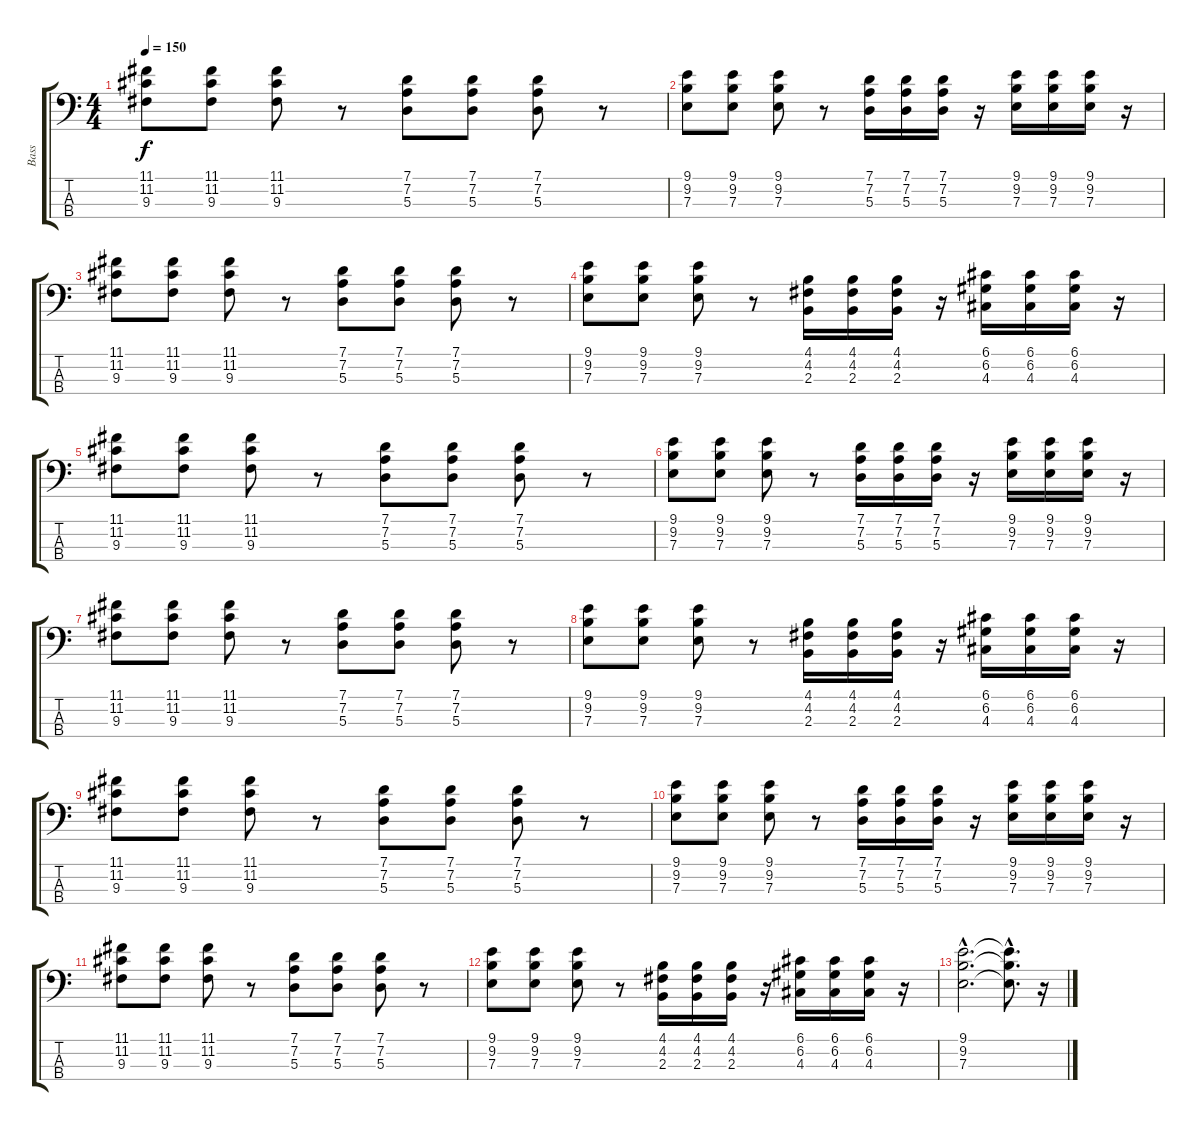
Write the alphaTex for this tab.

\track ("Bass" "Bass") {instrument electricbassfinger}
\staff {score tabs}
\tuning (G2 D2 A1 E1) {hide}
\ts (4 4)
\tempo 150
\clef f4
\ks c
(11.1 11.2 9.3).8{dy f} (11.1 11.2 9.3).8 (11.1 11.2 9.3).8 r.8 (7.1 7.2 5.3).8 (7.1 7.2 5.3).8 (7.1 7.2 5.3).8 r.8 |
(9.1 9.2 7.3).8 (9.1 9.2 7.3).8 (9.1 9.2 7.3).8 r.8 (7.1 7.2 5.3).16 (7.1 7.2 5.3).16 (7.1 7.2 5.3).16 r.16 (9.1 9.2 7.3).16 (9.1 9.2 7.3).16 (9.1 9.2 7.3).16 r.16 |
(11.1 11.2 9.3).8 (11.1 11.2 9.3).8 (11.1 11.2 9.3).8 r.8 (7.1 7.2 5.3).8 (7.1 7.2 5.3).8 (7.1 7.2 5.3).8 r.8 |
(9.1 9.2 7.3).8 (9.1 9.2 7.3).8 (9.1 9.2 7.3).8 r.8 (4.1 4.2 2.3).16 (4.1 4.2 2.3).16 (4.1 4.2 2.3).16 r.16 (6.1 6.2 4.3).16 (6.1 6.2 4.3).16 (6.1 6.2 4.3).16 r.16 |
(11.1 11.2 9.3).8 (11.1 11.2 9.3).8 (11.1 11.2 9.3).8 r.8 (7.1 7.2 5.3).8 (7.1 7.2 5.3).8 (7.1 7.2 5.3).8 r.8 |
(9.1 9.2 7.3).8 (9.1 9.2 7.3).8 (9.1 9.2 7.3).8 r.8 (7.1 7.2 5.3).16 (7.1 7.2 5.3).16 (7.1 7.2 5.3).16 r.16 (9.1 9.2 7.3).16 (9.1 9.2 7.3).16 (9.1 9.2 7.3).16 r.16 |
(11.1 11.2 9.3).8 (11.1 11.2 9.3).8 (11.1 11.2 9.3).8 r.8 (7.1 7.2 5.3).8 (7.1 7.2 5.3).8 (7.1 7.2 5.3).8 r.8 |
(9.1 9.2 7.3).8 (9.1 9.2 7.3).8 (9.1 9.2 7.3).8 r.8 (4.1 4.2 2.3).16 (4.1 4.2 2.3).16 (4.1 4.2 2.3).16 r.16 (6.1 6.2 4.3).16 (6.1 6.2 4.3).16 (6.1 6.2 4.3).16 r.16 |
(11.1 11.2 9.3).8 (11.1 11.2 9.3).8 (11.1 11.2 9.3).8 r.8 (7.1 7.2 5.3).8 (7.1 7.2 5.3).8 (7.1 7.2 5.3).8 r.8 |
(9.1 9.2 7.3).8 (9.1 9.2 7.3).8 (9.1 9.2 7.3).8 r.8 (7.1 7.2 5.3).16 (7.1 7.2 5.3).16 (7.1 7.2 5.3).16 r.16 (9.1 9.2 7.3).16 (9.1 9.2 7.3).16 (9.1 9.2 7.3).16 r.16 |
(11.1 11.2 9.3).8 (11.1 11.2 9.3).8 (11.1 11.2 9.3).8 r.8 (7.1 7.2 5.3).8 (7.1 7.2 5.3).8 (7.1 7.2 5.3).8 r.8 |
(9.1 9.2 7.3).8 (9.1 9.2 7.3).8 (9.1 9.2 7.3).8 r.8 (4.1 4.2 2.3).16 (4.1 4.2 2.3).16 (4.1 4.2 2.3).16 r.16 (6.1 6.2 4.3).16 (6.1 6.2 4.3).16 (6.1 6.2 4.3).16 r.16 |
(9.1{hac} 9.2{hac} 7.3{hac}).2{d} (9.1{hac t} 9.2{hac t} 7.3{hac t}).8{d} r.16
